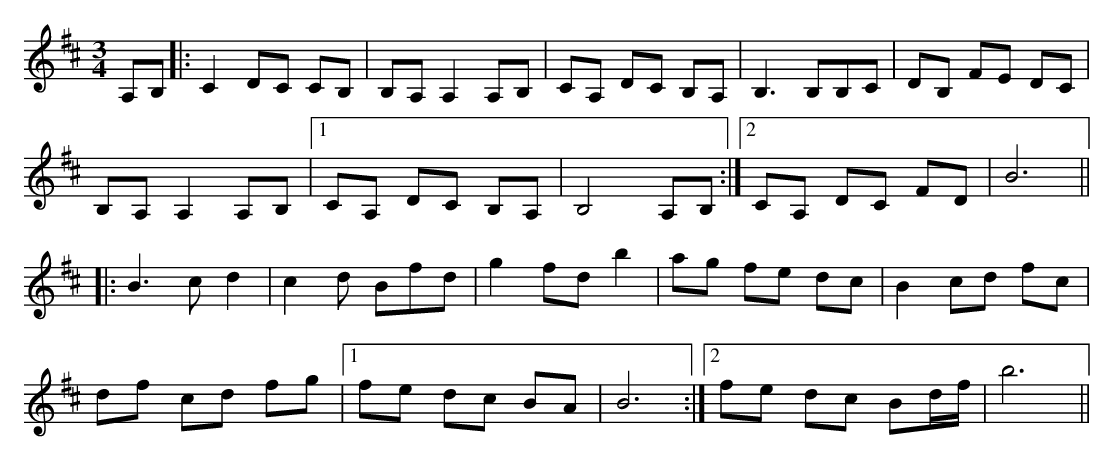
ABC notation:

X:1
M:3/4
K:Bmin
A,B,|:C2 DC CB,|B,A, A,2 A,B,|CA, DC B,A,|B,3 B,B,C|DB, FE DC|
B,A, A,2 A,B,|1 CA, DC B,A,|B,4 A,B,:|2 CA, DC FD|B6||
|:B3 c d2|c2 d Bfd|g2 fd b2|ag fe dc|B2 cd fc|
df cd fg|1 fe dc BA|B6:|2 fe dc Bd/f/|b6||
